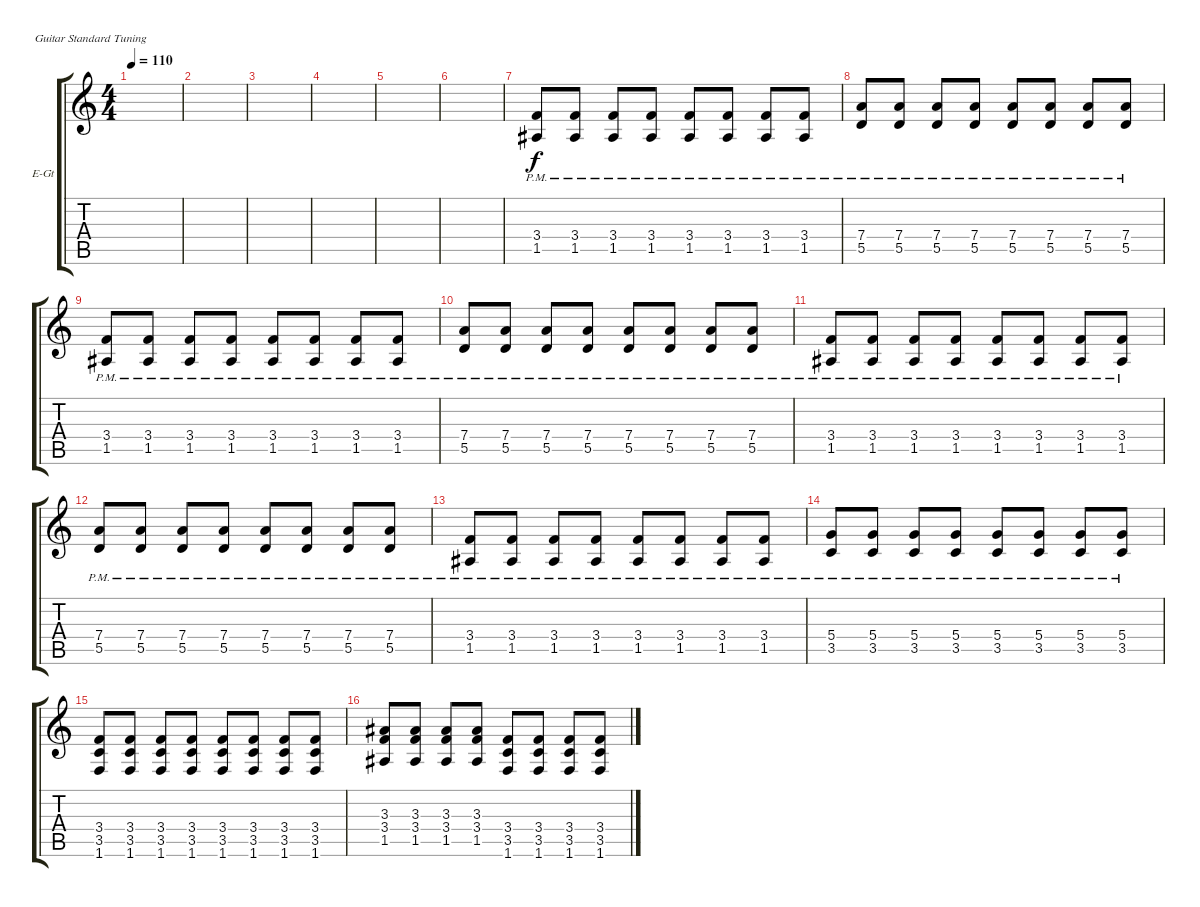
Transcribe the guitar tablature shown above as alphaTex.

\defaultSystemsLayout 4
\bracketExtendMode groupsimilarinstruments
\firstSystemTrackNameOrientation horizontal
\otherSystemsTrackNameOrientation horizontal
\track ("Bobby Bandiera" "E-Gt") {instrument overdrivenguitar}
\staff {score tabs}
\tuning (E4 B3 G3 D3 A2 E2)
\ts (4 4)
\tempo 110
\clef g2
\ks c
|
|
|
|
|
|
(1.5{pm} 3.4{pm}).8 (1.5{pm} 3.4{pm}).8 (1.5{pm} 3.4{pm}).8 (1.5{pm} 3.4{pm}).8 (1.5{pm} 3.4{pm}).8 (1.5{pm} 3.4{pm}).8 (1.5{pm} 3.4{pm}).8 (1.5{pm} 3.4{pm}).8 |
(5.5{pm} 7.4{pm}).8 (7.4{pm} 5.5{pm}).8 (7.4{pm} 5.5{pm}).8 (7.4{pm} 5.5{pm}).8 (7.4{pm} 5.5{pm}).8 (7.4{pm} 5.5{pm}).8 (7.4{pm} 5.5{pm}).8 (7.4{pm} 5.5{pm}).8 |
(3.4{pm} 1.5{pm}).8 (3.4{pm} 1.5{pm}).8 (1.5{pm} 3.4{pm}).8 (1.5{pm} 3.4{pm}).8 (1.5{pm} 3.4{pm}).8 (1.5{pm} 3.4{pm}).8 (1.5{pm} 3.4{pm}).8 (1.5{pm} 3.4{pm}).8 |
(7.4{pm} 5.5{pm}).8 (7.4{pm} 5.5{pm}).8 (7.4{pm} 5.5{pm}).8 (7.4{pm} 5.5{pm}).8 (7.4{pm} 5.5{pm}).8 (7.4{pm} 5.5{pm}).8 (7.4{pm} 5.5{pm}).8 (7.4{pm} 5.5{pm}).8 |
(1.5{pm} 3.4{pm}).8 (1.5{pm} 3.4{pm}).8 (1.5{pm} 3.4{pm}).8 (1.5{pm} 3.4{pm}).8 (1.5{pm} 3.4{pm}).8 (1.5{pm} 3.4{pm}).8 (1.5{pm} 3.4{pm}).8 (1.5{pm} 3.4{pm}).8 |
(5.5{pm} 7.4{pm}).8 (5.5{pm} 7.4{pm}).8 (5.5{pm} 7.4{pm}).8 (5.5{pm} 7.4{pm}).8 (5.5{pm} 7.4{pm}).8 (5.5{pm} 7.4{pm}).8 (5.5{pm} 7.4{pm}).8 (5.5{pm} 7.4{pm}).8 |
(1.5{pm} 3.4{pm}).8 (1.5{pm} 3.4{pm}).8 (1.5{pm} 3.4{pm}).8 (1.5{pm} 3.4{pm}).8 (1.5{pm} 3.4{pm}).8 (1.5{pm} 3.4{pm}).8 (1.5{pm} 3.4{pm}).8 (1.5{pm} 3.4{pm}).8 |
(3.5{pm} 5.4{pm}).8 (3.5{pm} 5.4{pm}).8 (3.5{pm} 5.4{pm}).8 (3.5{pm} 5.4{pm}).8 (3.5{pm} 5.4{pm}).8 (3.5{pm} 5.4{pm}).8 (3.5{pm} 5.4{pm}).8 (3.5{pm} 5.4{pm}).8 |
(1.6 3.5 3.4).8 (1.6 3.5 3.4).8 (1.6 3.5 3.4).8 (1.6 3.5 3.4).8 (1.6 3.5 3.4).8 (1.6 3.5 3.4).8 (1.6 3.5 3.4).8 (1.6 3.5 3.4).8 |
(1.5 3.4 3.3).8 (1.5 3.4 3.3).8 (1.5 3.4 3.3).8 (1.5 3.4 3.3).8 (1.6 3.5 3.4).8 (1.6 3.5 3.4).8 (1.6 3.5 3.4).8 (1.6 3.5 3.4).8
